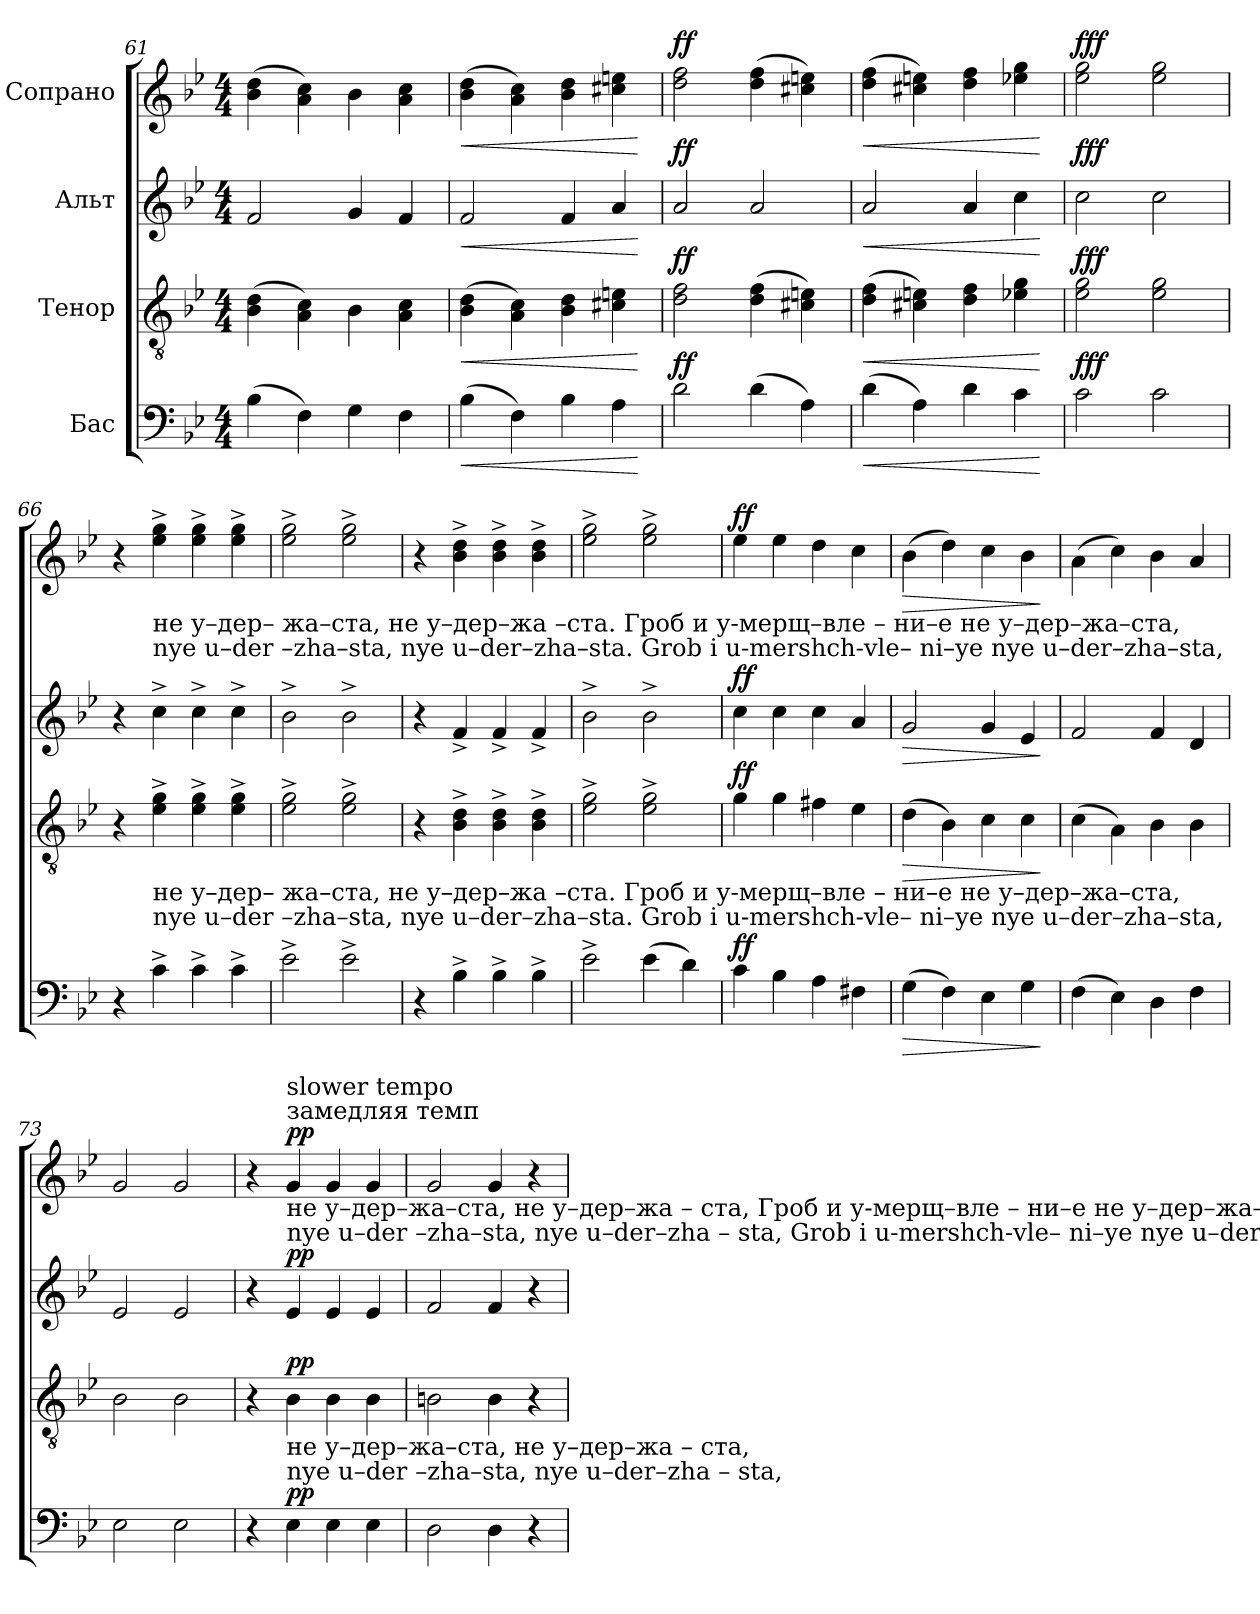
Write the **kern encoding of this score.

**kern	**dynam	**kern	**dynam	**kern	**dynam	**kern	**dynam
*part4	*part4	*part3	*part3	*part2	*part2	*part1	*part1
*staff4	*staff4	*staff3	*staff3	*staff2	*staff2	*staff1	*staff1
*I"Бас	*	*I"Тенор	*	*I"Альт	*	*I"Сопрано	*
*clefF4	*	*clefGv2	*	*clefG2	*	*clefG2	*
*k[b-e-]	*	*k[b-e-]	*	*k[b-e-]	*	*k[b-e-]	*
*M4/4	*	*M4/4	*	*M4/4	*	*M4/4	*
=61	=61	=61	=61	=61	=61	=61	=61
(4B-\	.	(4B-\ 4d\	.	2f/	.	(4b-\ 4dd\	.
4F\)	.	4A\ 4c\)	.	.	.	4a\ 4cc\)	.
4G\	.	4B-\	.	4g/	.	4b-\	.
4F\	.	4A\ 4c\	.	4f/	.	4a\ 4cc\	.
=62	=62	=62	=62	=62	=62	=62	=62
!	!LO:HP:b	!	!LO:HP:b	!	!LO:HP:b	!	!LO:HP:b
(4B-\	<	(4B-\ 4d\	<	2f/	<	(4b-\ 4dd\	<
4F\)	.	4A\ 4c\)	.	.	.	4a\ 4cc\)	.
4B-\	.	4B-\ 4d\	.	4f/	.	4b-\ 4dd\	.
4A\	.	4c#X\ 4en\	.	4a/	.	4cc#X\ 4een\	.
.	[	.	[	.	[	.	[
=63	=63	=63	=63	=63	=63	=63	=63
!	!LO:DY:a	!	!LO:DY:a	!	!LO:DY:a	!	!LO:DY:a
2d\	ff	2d\ 2f\	ff	2a/	ff	2dd\ 2ff\	ff
(4d\	.	(4d\ 4f\	.	2a/	.	(4dd\ 4ff\	.
4A\)	.	4c#X\ 4en\)	.	.	.	4cc#X\ 4een\)	.
=64	=64	=64	=64	=64	=64	=64	=64
!	!LO:HP:b	!	!LO:HP:b	!	!LO:HP:b	!	!LO:HP:b
(4d\	<	(4d\ 4f\	<	2a/	<	(4dd\ 4ff\	<
4A\)	.	4c#X\ 4en\)	.	.	.	4cc#X\ 4een\)	.
4d\	.	4d\ 4f\	.	4a/	.	4dd\ 4ff\	.
4c\	.	4e-X\ 4g\	.	4cc\	.	4ee-X\ 4gg\	.
.	[	.	[	.	[	.	[
=65	=65	=65	=65	=65	=65	=65	=65
!	!LO:DY:a	!	!LO:DY:a	!	!LO:DY:a	!	!LO:DY:a
2c\	fff	2e-\ 2g\	fff	2cc\	fff	2ee-\ 2gg\	fff
2c\	.	2e-\ 2g\	.	2cc\	.	2ee-\ 2gg\	.
!!LO:LB:g=z
=66	=66	=66	=66	=66	=66	=66	=66
4r	.	4r	.	4r	.	4r	.
!	!	!	!	!	!	!LO:TX:b:t=не   у–дер– жа–ста,           не   у–дер–жа –ста.       Гроб и     у-мерщ–вле  – ни–е      не         у–дер–жа–ста,	!
!	!	!	!	!	!	!LO:TX:b:t=nye u–der –zha–sta,           nye  u–der–zha–sta.        Grob  i     u-mershch-vle–  ni–ye    nye       u–der–zha–sta,	!
!	!	!LO:TX:b:t=не   у–дер– жа–ста,           не   у–дер–жа –ста.       Гроб и     у-мерщ–вле  – ни–е      не         у–дер–жа–ста,	!	!	!	!	!
!	!	!LO:TX:b:t=nye u–der –zha–sta,           nye  u–der–zha–sta.        Grob  i     u-mershch-vle–  ni–ye    nye       u–der–zha–sta,	!	!	!	!	!
4c^\	.	4e-\^ 4g\^	.	4cc^\	.	4ee-\^ 4gg\^	.
4c^\	.	4e-\^ 4g\^	.	4cc^\	.	4ee-\^ 4gg\^	.
4c^\	.	4e-\^ 4g\^	.	4cc^\	.	4ee-\^ 4gg\^	.
=67	=67	=67	=67	=67	=67	=67	=67
2e-^\	.	2e-\^ 2g\^	.	2b-^\	.	2ee-\^ 2gg\^	.
2e-^\	.	2e-\^ 2g\^	.	2b-^\	.	2ee-\^ 2gg\^	.
=68	=68	=68	=68	=68	=68	=68	=68
4r	.	4r	.	4r	.	4r	.
4B-^\	.	4B-\^ 4d\^	.	4f^/	.	4b-\^ 4dd\^	.
4B-^\	.	4B-\^ 4d\^	.	4f^/	.	4b-\^ 4dd\^	.
4B-^\	.	4B-\^ 4d\^	.	4f^/	.	4b-\^ 4dd\^	.
=69	=69	=69	=69	=69	=69	=69	=69
2e-^\	.	2e-\^ 2g\^	.	2b-^\	.	2ee-\^ 2gg\^	.
(4e-\	.	2e-\^ 2g\^	.	2b-^\	.	2ee-\^ 2gg\^	.
4d\)	.	.	.	.	.	.	.
=70	=70	=70	=70	=70	=70	=70	=70
!	!LO:DY:a	!	!LO:DY:a	!	!LO:DY:a	!	!LO:DY:a
4c\	ff	4g\	ff	4cc\	ff	4ee-\	ff
4B-\	.	4g\	.	4cc\	.	4ee-\	.
4A\	.	4f#X\	.	4cc\	.	4dd\	.
4F#X\	.	4e-\	.	4a/	.	4cc\	.
=71	=71	=71	=71	=71	=71	=71	=71
!	!LO:HP:b	!	!LO:HP:b	!	!LO:HP:b	!	!LO:HP:b
(4G\	>	(4d\	>	2g/	>	(4b-\	>
4F\)	.	4B-\)	.	.	.	4dd\)	.
4E-\	.	4c\	.	4g/	.	4cc\	.
4G\	.	4c\	.	4e-/	.	4b-\	.
.	]	.	]	.	]	.	]
=72	=72	=72	=72	=72	=72	=72	=72
(4F\	.	(4c\	.	2f/	.	(4a\	.
4E-\)	.	4A\)	.	.	.	4cc\)	.
4D\	.	4B-\	.	4f/	.	4b-\	.
4F\	.	4B-\	.	4d/	.	4a/	.
=73	=73	=73	=73	=73	=73	=73	=73
2E-\	.	2B-\	.	2e-/	.	2g/	.
2E-\	.	2B-\	.	2e-/	.	2g/	.
!!LO:PB:g=z
=74	=74	=74	=74	=74	=74	=74	=74
4r	.	4r	.	4r	.	4r	.
*	*	*	*	*	*	*MM100	*
!	!	!	!	!	!	!LO:TX:a:t=замедляя темп	!
!	!	!	!	!	!	!LO:TX:a:t=slower tempo	!
!	!	!	!	!	!	!LO:TX:b:t=не  у–дер–жа–ста,           не  у–дер–жа       –      ста,         Гроб и     у-мерщ–вле  – ни–е      не         у–дер–жа–	!
!	!	!	!	!	!	!LO:TX:b:t=nye u–der –zha–sta,          nye u–der–zha      –       sta,         Grob  i     u-mershch-vle–  ni–ye    nye       u–der–zha–	!
!	!	!LO:TX:b:t=не  у–дер–жа–ста,           не  у–дер–жа       –      ста,	!	!	!	!	!
!	!	!LO:TX:b:t=nye u–der –zha–sta,          nye u–der–zha      –       sta,	!	!	!	!	!
!	!LO:DY:a	!	!LO:DY:a	!	!LO:DY:a	!	!LO:DY:a
4E-\	pp	4B-\	pp	4e-/	pp	4g/	pp
4E-\	.	4B-\	.	4e-/	.	4g/	.
4E-\	.	4B-\	.	4e-/	.	4g/	.
=75	=75	=75	=75	=75	=75	=75	=75
2D\	.	2Bn\	.	2f/	.	2g/	.
4D\	.	4B\	.	4f/	.	4g/	.
4r	.	4r	.	4r	.	4r	.
=	=	=	=	=	=	=	=
*-	*-	*-	*-	*-	*-	*-	*-
